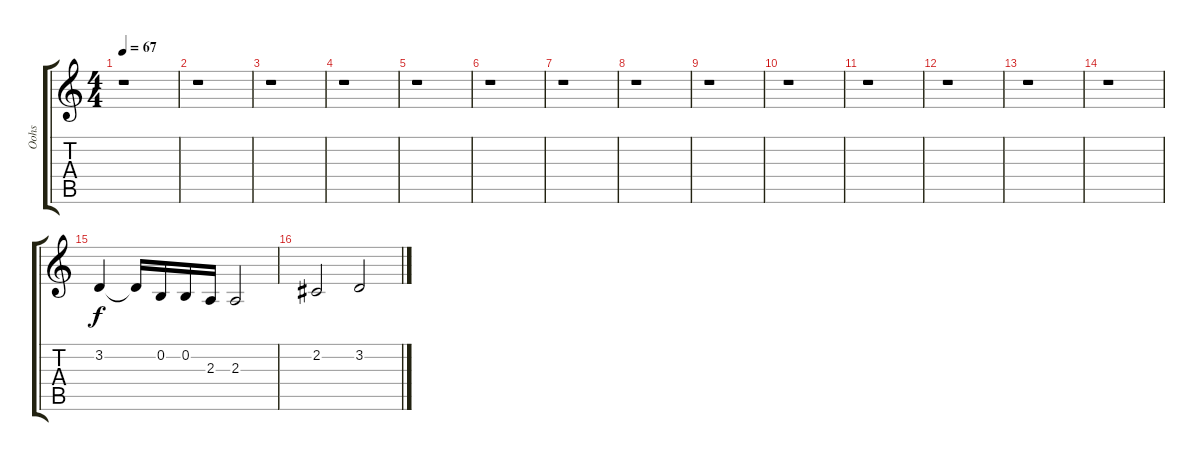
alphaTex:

\track ("Oohs" "Oohs") {instrument voiceoohs}
\staff {score tabs}
\tuning (E4 B3 G3 D3 A2 E2) {hide}
\ts (4 4)
\tempo 67
\clef g2
\ks c
r.1{dy f} |
r.1 |
r.1 |
r.1 |
r.1 |
r.1 |
r.1 |
r.1 |
r.1 |
r.1 |
r.1 |
r.1 |
r.1 |
r.1 |
3.2.4 3.2{t}.16 0.2.16 0.2.16 2.3.16 2.3.2 |
2.2.2 3.2.2
